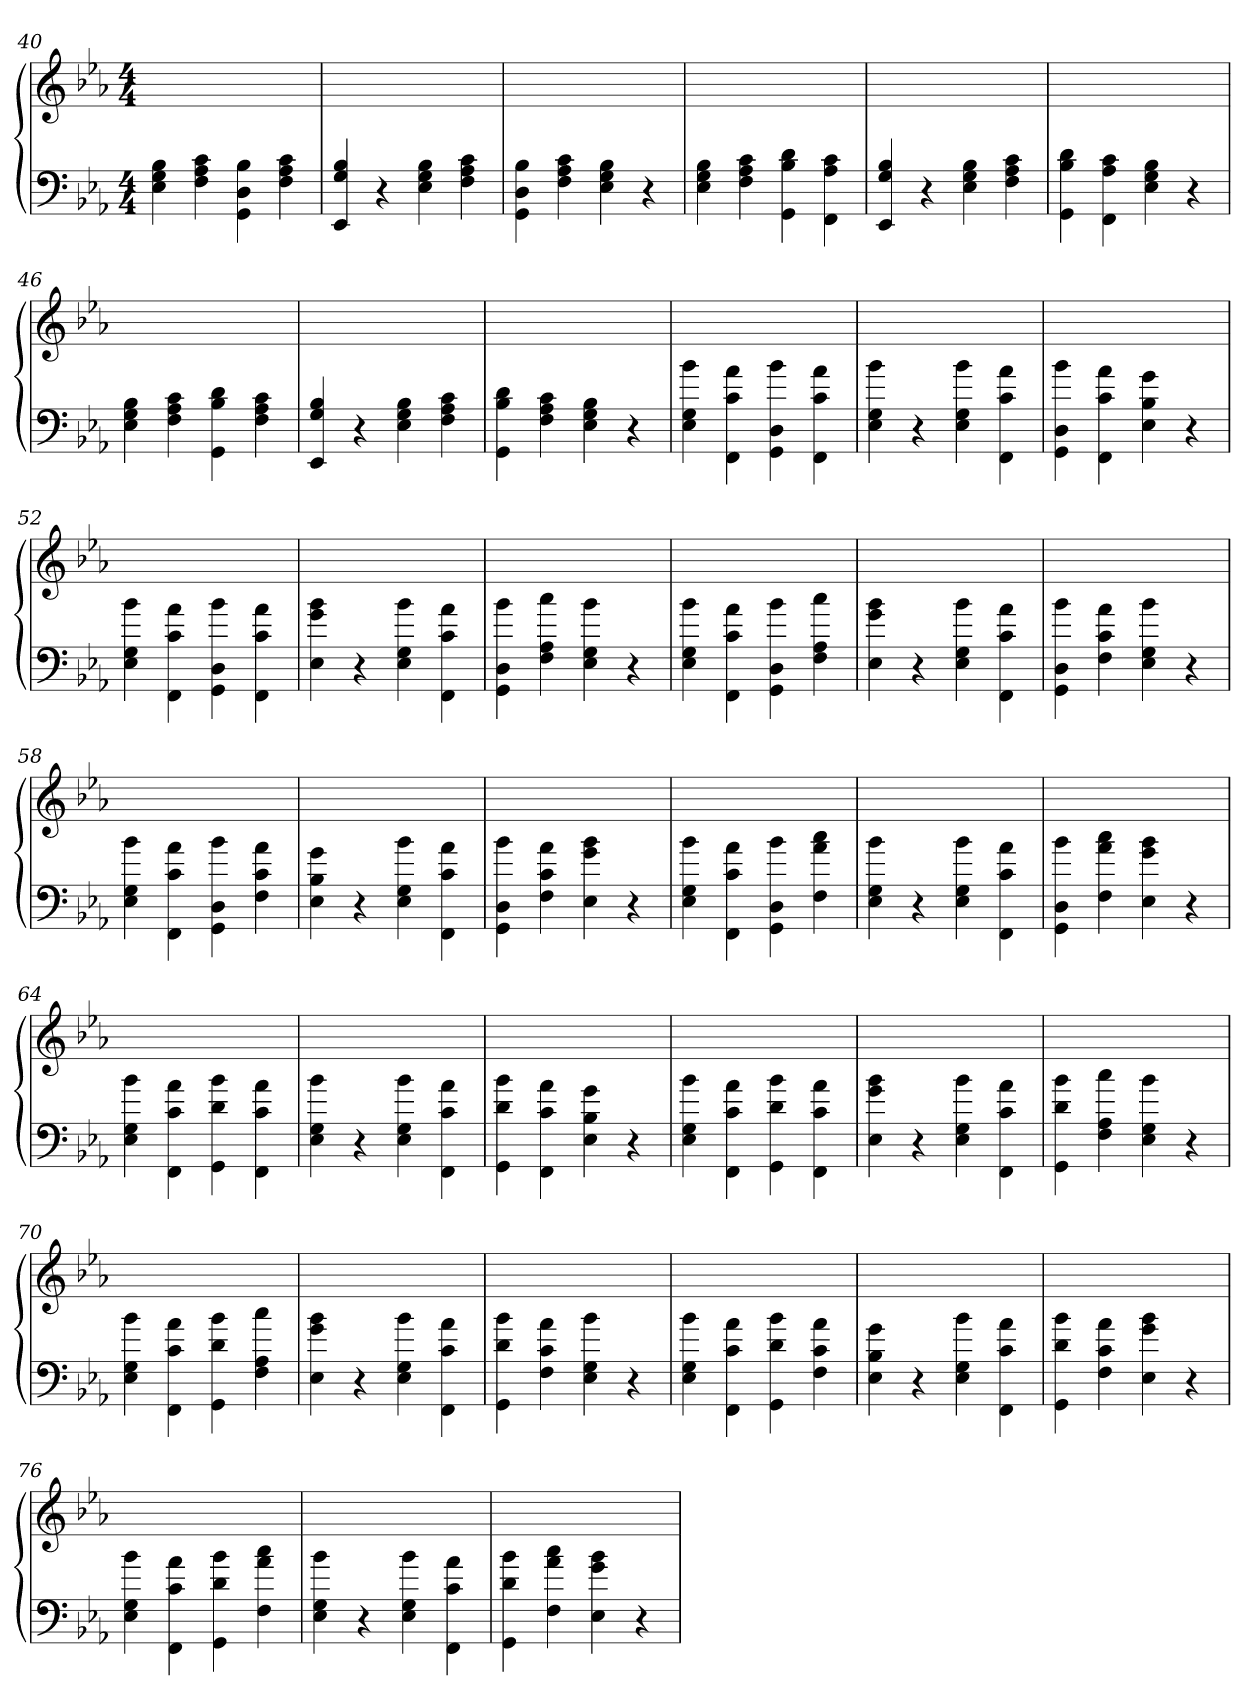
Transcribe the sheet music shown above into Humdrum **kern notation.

**kern	**kern
*part2	*part1
*staff2	*staff1
*clefF4	*clefG2
*k[b-e-a-]	*k[b-e-a-]
*E-:	*E-:
*M4/4	*M4/4
=40	=40
4E- 4G 4B-	1ryy
4F 4A- 4c	.
4GG 4D 4B-	.
4F 4A- 4c	.
=41	=41
4EE- 4G 4B-	1ryy
4r	.
4E- 4G 4B-	.
4F 4A- 4c	.
=42	=42
4GG 4D 4B-	1ryy
4F 4A- 4c	.
4E- 4G 4B-	.
4r	.
=43	=43
4E- 4G 4B-	1ryy
4F 4A- 4c	.
4GG 4B- 4d	.
4FF 4A- 4c	.
=44	=44
4EE- 4G 4B-	1ryy
4r	.
4E- 4G 4B-	.
4F 4A- 4c	.
=45	=45
4GG 4B- 4d	1ryy
4FF 4A- 4c	.
4E- 4G 4B-	.
4r	.
=46	=46
4E- 4G 4B-	1ryy
4F 4A- 4c	.
4GG 4B- 4d	.
4F 4A- 4c	.
=47	=47
4EE- 4G 4B-	1ryy
4r	.
4E- 4G 4B-	.
4F 4A- 4c	.
=48	=48
4GG 4B- 4d	1ryy
4F 4A- 4c	.
4E- 4G 4B-	.
4r	.
=49	=49
4E- 4G 4b-	1ryy
4FF 4c 4a-	.
4GG 4D 4b-	.
4FF 4c 4a-	.
=50	=50
4E- 4G 4b-	1ryy
4r	.
4E- 4G 4b-	.
4FF 4c 4a-	.
=51	=51
4GG 4D 4b-	1ryy
4FF 4c 4a-	.
4E- 4B- 4g	.
4r	.
=52	=52
4E- 4G 4b-	1ryy
4FF 4c 4a-	.
4GG 4D 4b-	.
4FF 4c 4a-	.
=53	=53
4E- 4g 4b-	1ryy
4r	.
4E- 4G 4b-	.
4FF 4c 4a-	.
=54	=54
4GG 4D 4b-	1ryy
4F 4A- 4cc	.
4E- 4G 4b-	.
4r	.
=55	=55
4E- 4G 4b-	1ryy
4FF 4c 4a-	.
4GG 4D 4b-	.
4F 4A- 4cc	.
=56	=56
4E- 4g 4b-	1ryy
4r	.
4E- 4G 4b-	.
4FF 4c 4a-	.
=57	=57
4GG 4D 4b-	1ryy
4F 4c 4a-	.
4E- 4G 4b-	.
4r	.
=58	=58
4E- 4G 4b-	1ryy
4FF 4c 4a-	.
4GG 4D 4b-	.
4F 4c 4a-	.
=59	=59
4E- 4B- 4g	1ryy
4r	.
4E- 4G 4b-	.
4FF 4c 4a-	.
=60	=60
4GG 4D 4b-	1ryy
4F 4c 4a-	.
4E- 4g 4b-	.
4r	.
=61	=61
4E- 4G 4b-	1ryy
4FF 4c 4a-	.
4GG 4D 4b-	.
4F 4a- 4cc	.
=62	=62
4E- 4G 4b-	1ryy
4r	.
4E- 4G 4b-	.
4FF 4c 4a-	.
=63	=63
4GG 4D 4b-	1ryy
4F 4a- 4cc	.
4E- 4g 4b-	.
4r	.
=64	=64
4E- 4G 4b-	1ryy
4FF 4c 4a-	.
4GG 4d 4b-	.
4FF 4c 4a-	.
=65	=65
4E- 4G 4b-	1ryy
4r	.
4E- 4G 4b-	.
4FF 4c 4a-	.
=66	=66
4GG 4d 4b-	1ryy
4FF 4c 4a-	.
4E- 4B- 4g	.
4r	.
=67	=67
4E- 4G 4b-	1ryy
4FF 4c 4a-	.
4GG 4d 4b-	.
4FF 4c 4a-	.
=68	=68
4E- 4g 4b-	1ryy
4r	.
4E- 4G 4b-	.
4FF 4c 4a-	.
=69	=69
4GG 4d 4b-	1ryy
4F 4A- 4cc	.
4E- 4G 4b-	.
4r	.
=70	=70
4E- 4G 4b-	1ryy
4FF 4c 4a-	.
4GG 4d 4b-	.
4F 4A- 4cc	.
=71	=71
4E- 4g 4b-	1ryy
4r	.
4E- 4G 4b-	.
4FF 4c 4a-	.
=72	=72
4GG 4d 4b-	1ryy
4F 4c 4a-	.
4E- 4G 4b-	.
4r	.
=73	=73
4E- 4G 4b-	1ryy
4FF 4c 4a-	.
4GG 4d 4b-	.
4F 4c 4a-	.
=74	=74
4E- 4B- 4g	1ryy
4r	.
4E- 4G 4b-	.
4FF 4c 4a-	.
=75	=75
4GG 4d 4b-	1ryy
4F 4c 4a-	.
4E- 4g 4b-	.
4r	.
=76	=76
4E- 4G 4b-	1ryy
4FF 4c 4a-	.
4GG 4d 4b-	.
4F 4a- 4cc	.
=77	=77
4E- 4G 4b-	1ryy
4r	.
4E- 4G 4b-	.
4FF 4c 4a-	.
=78	=78
4GG 4d 4b-	1ryy
4F 4a- 4cc	.
4E- 4g 4b-	.
4r	.
=	=
*-	*-
